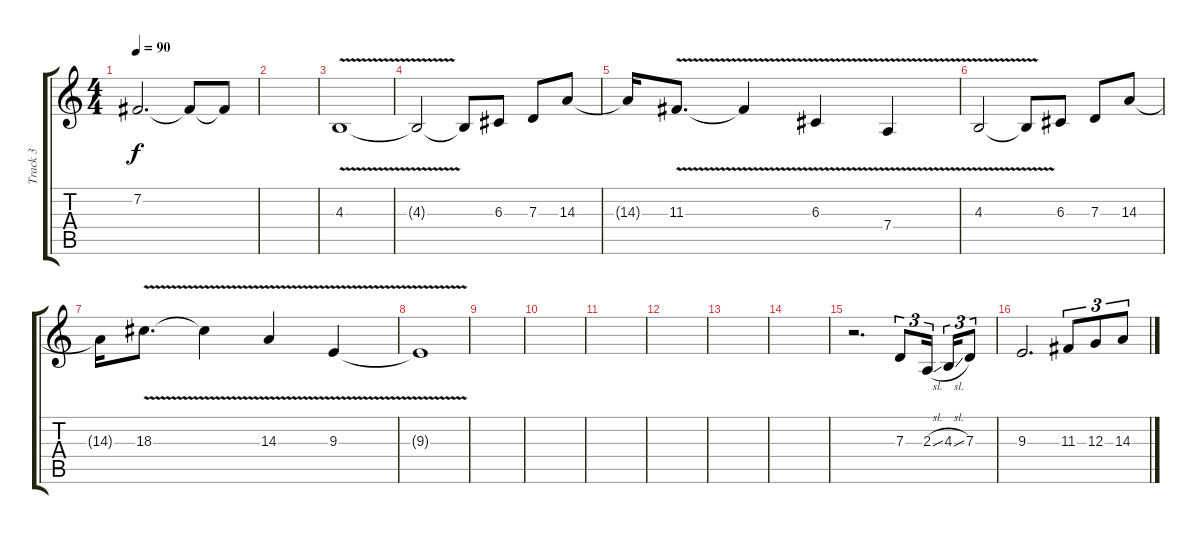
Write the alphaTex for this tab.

\track ("Track 3" "Track 3") {instrument viola}
\staff {score tabs}
\tuning (E4 B3 G3 D3 A2 E2) {hide}
\ts (4 4)
\tempo 90
\clef g2
\ks c
7.2{t}.2{d dy f} 7.2{t}.8{volume 0} 7.2{t}.8 |
|
4.3{v}.1{volume 9} |
4.3{t}.2 4.3{t}.8 6.3.8{volume 10} 7.3.8 14.3.8 |
14.3{t}.16 11.3{v}.8{d} 11.3{t}.4 6.3{v}.4 7.4{v}.4 |
4.3{v}.2 4.3{t}.8 6.3.8{volume 10} 7.3.8 14.3.8 |
14.3{t}.16 18.3{v}.8{d} 18.3{t}.4 14.3{v}.4 9.3{v}.4{volume 0} |
9.3{t}.1 |
|
|
|
|
|
|
r.2{d} 7.3.8{tu (3 2) volume 11 balance 5} 2.3{sl}.16{tu (3 2) beam splitsecondary} 4.3{sl}.16{tu (3 2)} 7.3.8{tu (3 2)} |
9.3.2{d} 11.3.8{tu (3 2)} 12.3.8{tu (3 2)} 14.3.8{tu (3 2)}
